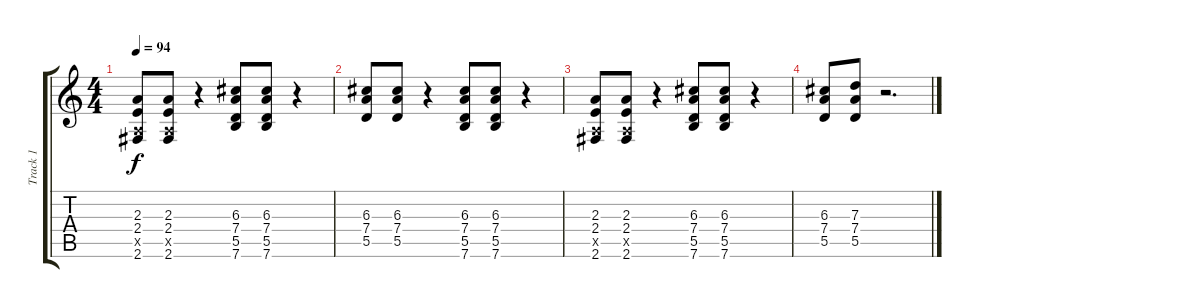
\track ("Track 1" "Track 1") {instrument electricguitarjazz}
\staff {score tabs}
\tuning (E4 B3 G3 D3 A2 E2) {hide}
\ts (4 4)
\tempo 94
\clef g2
\ks c
(2.3 2.4 0.5{x} 2.6).8{dy f} (2.3 2.4 0.5{x} 2.6).8 r.4 (6.3 7.4 5.5 7.6).8 (6.3 7.4 5.5 7.6).8 r.4 |
(6.3 7.4 5.5).8 (6.3 7.4 5.5).8 r.4 (6.3 7.4 5.5 7.6).8 (6.3 7.4 5.5 7.6).8 r.4 |
(2.3 2.4 0.5{x} 2.6).8 (2.3 2.4 0.5{x} 2.6).8 r.4 (6.3 7.4 5.5 7.6).8 (6.3 7.4 5.5 7.6).8 r.4 |
(6.3 7.4 5.5).8 (7.3 7.4 5.5).8 r.2{d}
